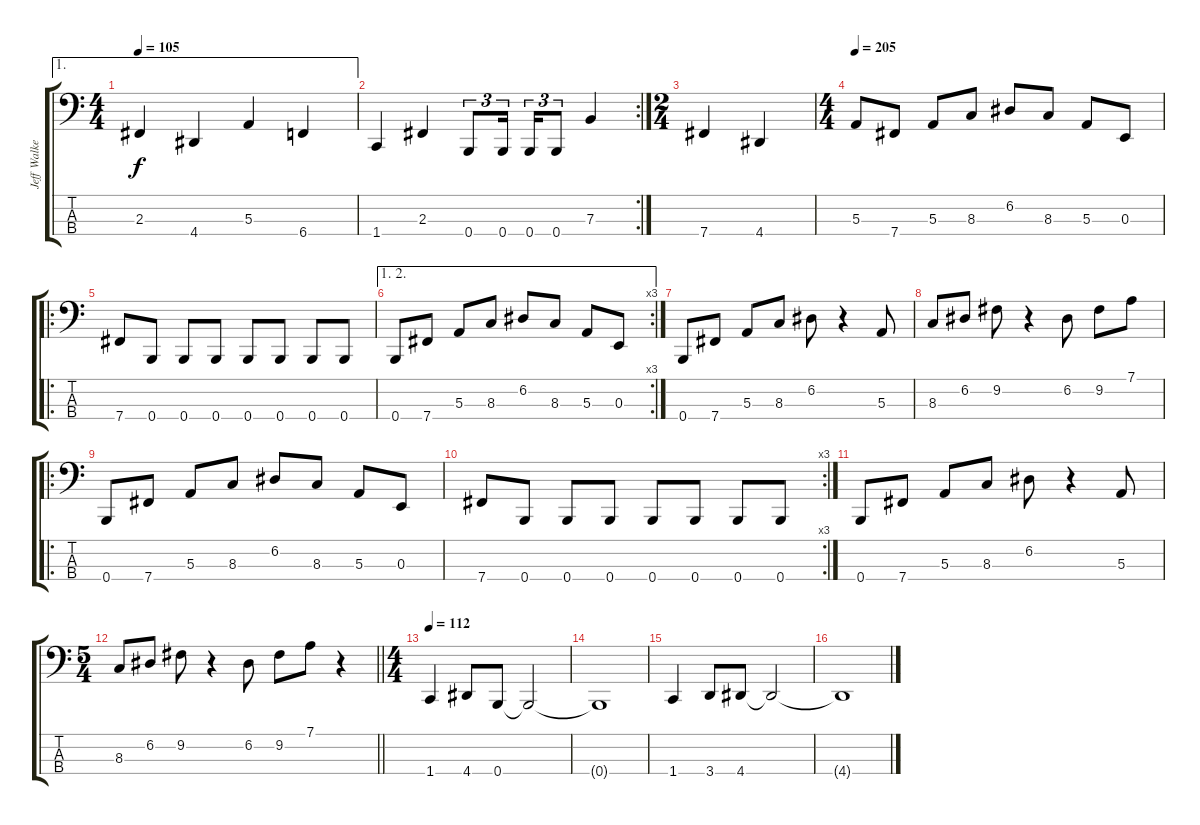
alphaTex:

\track ("Jeff Walker" "Jeff Walke") {instrument electricbasspick}
\staff {score tabs}
\tuning (D2 A1 E1 B0) {hide}
\ae 1
\ts (4 4)
\tempo 105
\clef f4
\ks c
2.3.4{dy f} 4.4.4 5.3.4 6.4.4 |
\rc 2
1.4.4 2.3.4 0.4.8{tu (3 2)} 0.4.16{tu (3 2) beam splitsecondary} 0.4.16{tu (3 2)} 0.4.8{tu (3 2)} 7.3.4 |
\ts (2 4)
7.4.4 4.4.4 |
\ts (4 4)
\tempo 205
5.3.8 7.4.8 5.3.8 8.3.8 6.2.8 8.3.8 5.3.8 0.3.8 |
\ro
7.4.8 0.4.8 0.4.8 0.4.8 0.4.8 0.4.8 0.4.8 0.4.8 |
\ae (1 2)
\rc 3
0.4.8 7.4.8 5.3.8 8.3.8 6.2.8 8.3.8 5.3.8 0.3.8 |
0.4.8 7.4.8 5.3.8 8.3.8 6.2.8 r.4 5.3.8 |
8.3.8 6.2.8 9.2.8 r.4 6.2.8 9.2.8 7.1.8 |
\ro
0.4.8 7.4.8 5.3.8 8.3.8 6.2.8 8.3.8 5.3.8 0.3.8 |
\rc 3
7.4.8 0.4.8 0.4.8 0.4.8 0.4.8 0.4.8 0.4.8 0.4.8 |
0.4.8 7.4.8 5.3.8 8.3.8 6.2.8 r.4 5.3.8 |
\ts (5 4)
\barLineRight lightlight
8.3.8 6.2.8 9.2.8 r.4 6.2.8 9.2.8 7.1.8 r.4 |
\ts (4 4)
\tempo 112
1.4.4 4.4.8 0.4.8 0.4{t}.2 |
0.4{t}.1 |
1.4.4 3.4.8 4.4.8 4.4{t}.2 |
4.4{t}.1
